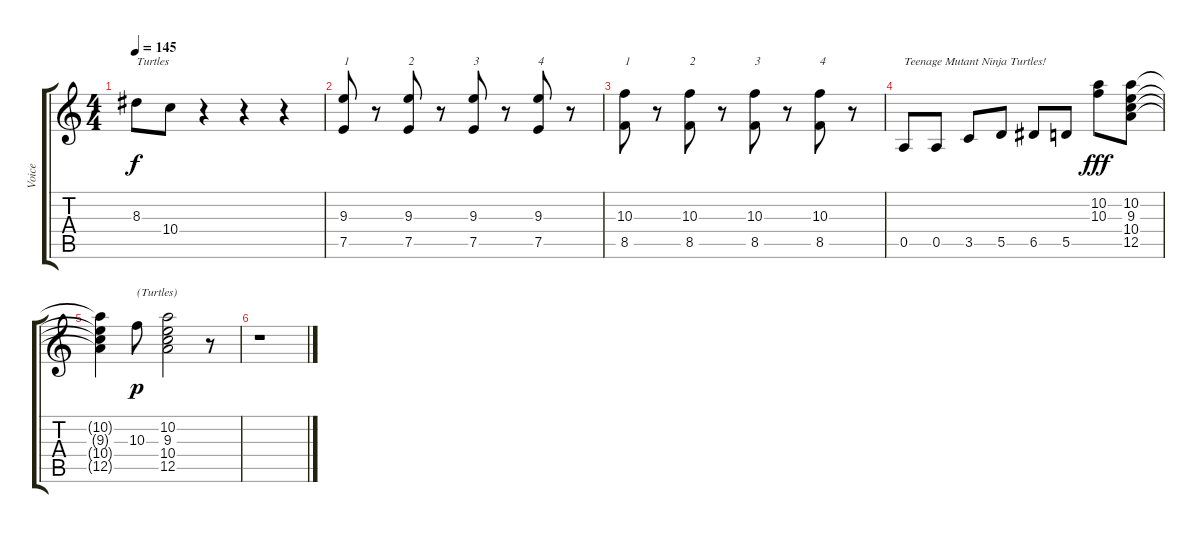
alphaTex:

\track ("Voice" "Voice") {instrument overdrivenguitar}
\staff {score tabs}
\tuning (E4 B3 G3 D3 A2 E2) {hide}
\ts (4 4)
\tempo 145
\clef g2
\ks c
8.3.8{txt "Turtles" dy f} 10.4.8 r.4 r.4 r.4 |
(9.3 7.5).8{txt "1"} r.8 (9.3 7.5).8{txt "2"} r.8 (9.3 7.5).8{txt "3"} r.8 (9.3 7.5).8{txt "4"} r.8 |
(10.3 8.5).8{txt "1"} r.8 (10.3 8.5).8{txt "2"} r.8 (10.3 8.5).8{txt "3"} r.8 (10.3 8.5).8{txt "4"} r.8 |
0.5.8{txt "Teenage Mutant Ninja Turtles! "} 0.5.8 3.5.8 5.5.8 6.5.8 5.5.8 (10.2 10.3).8{dy fff} (10.2 9.3 10.4 12.5).8 |
(10.2{t} 9.3{t} 10.4{t} 12.5{t}).4 10.3.8{txt "(Turtles)" dy p} (10.2 9.3 10.4 12.5).2 r.8 |
r.1
